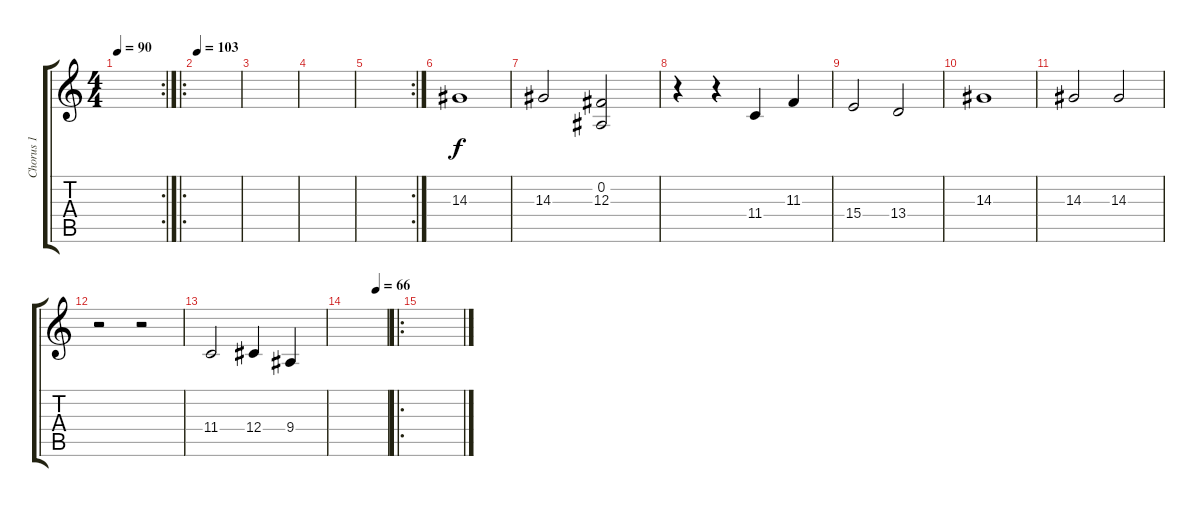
\track ("Chorus 1" "Chorus 1") {instrument stringensemble1}
\staff {score tabs}
\tuning (Eb4 Bb3 Gb3 Db3 Ab2 Eb2) {hide}
\rc 2
\ts (4 4)
\tempo 90
\clef g2
\ks c
|
\ro
\tempo 103
|
|
|
\rc 2
|
14.3.1 |
14.3.2 (0.2 12.3).2 |
r.4 r.4 11.4.4 11.3.4 |
15.4.2 13.4.2 |
14.3.1 |
14.3.2 14.3.2 |
r.2 r.2 |
11.4.2 12.4.4 9.4.4 |
\tempo (66 0.75)
|
\ro
